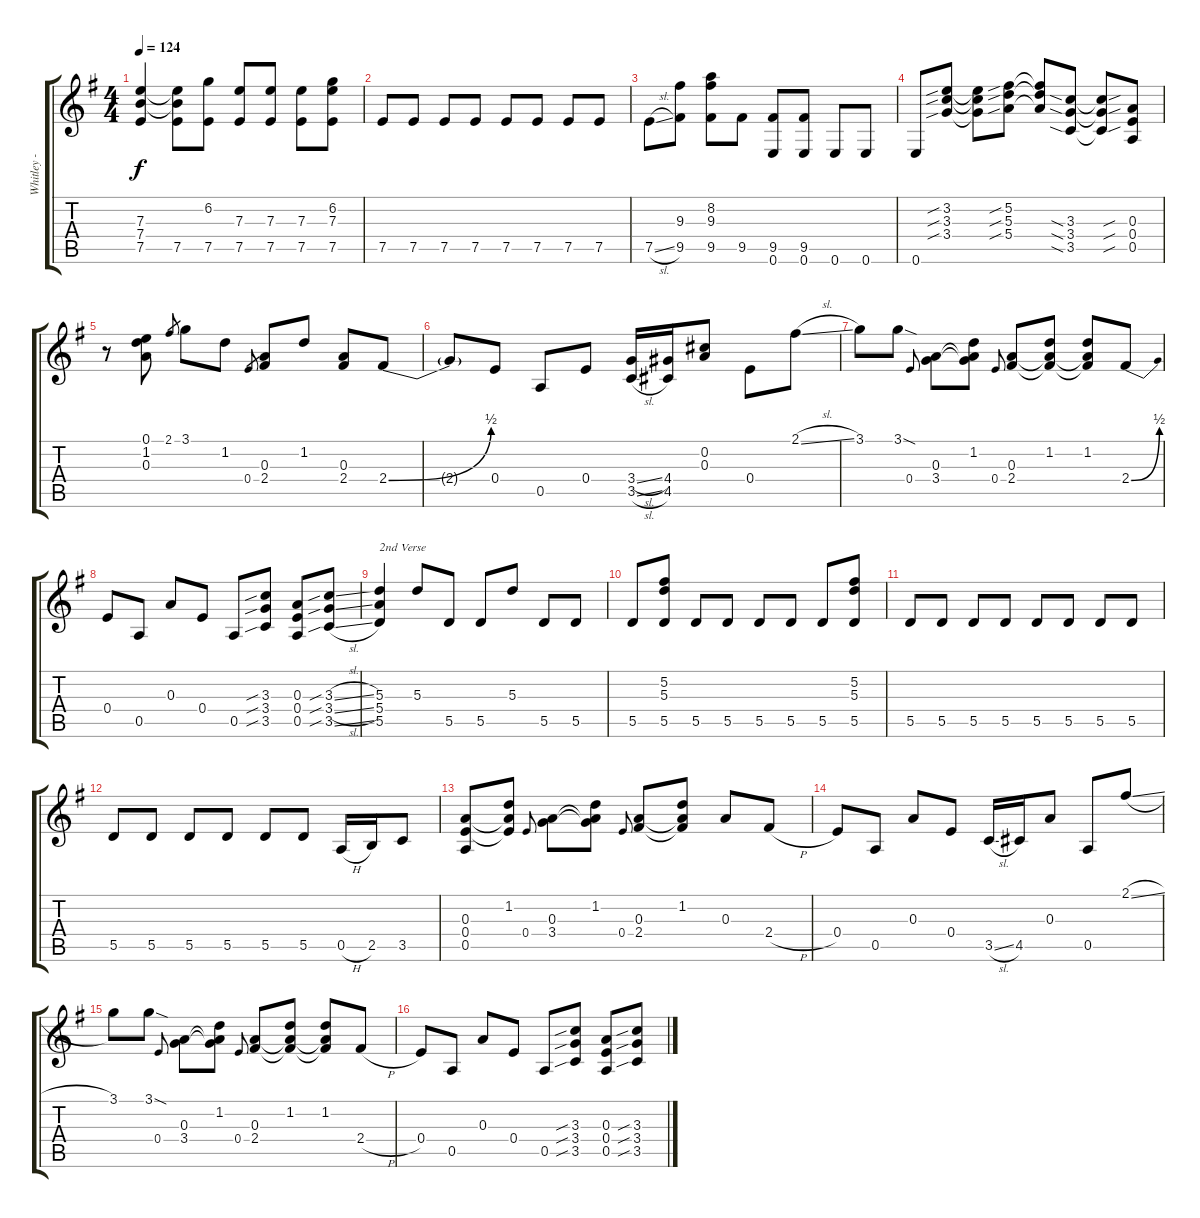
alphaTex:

\track ("Whitley - Open G" "Whitley - ") {instrument acousticguitarsteel}
\staff {score tabs}
\tuning (E4 Db4 A3 E3 A2 E2) {hide}
\ts (4 4)
\tempo 124
\clef g2
\ks eminor
(7.3 7.4 7.5).4{dy f} (7.3{t} 7.4{t} 7.5).8 (6.2 7.5).8 (7.3 7.5).8 (7.3 7.5).8 (7.3 7.5).8 (6.2 7.3 7.5).8 |
7.5.8 7.5.8 7.5.8 7.5.8 7.5.8 7.5.8 7.5.8 7.5.8 |
7.5{sl}.8 (9.3 9.5).8 (8.2 9.3 9.5).8 9.5.8 (9.5 0.6).8 (9.5 0.6).8 0.6.8 0.6.8 |
0.6.8 (3.2{sib} 3.3{sib} 3.4{sib}).8 (3.2{t} 3.3{t} 3.4{t}).8 (5.2{sib} 5.3{sib} 5.4{sib}).8 (5.2{t} 5.3{t} 5.4{t}).8 (3.3{sia} 3.4{sia} 3.5{sia}).8 (3.3{sou t} 3.4{sou t} 3.5{sou t}).8 (0.3 0.4 0.5).8 |
r.8 (0.1 1.2 0.3).8 2.1.8{gr} 3.1.8 1.2.8 0.4.8{gr} (0.3 2.4).8 1.2.8 (0.3 2.4).8 2.4{be (bend 0 0 60 2)}.8 |
2.4{t}.8 0.4.8 0.5.8 0.4.8 (3.4{sl} 3.5{sl}).16 (4.4 4.5).16 (0.2 0.3).8 0.4.8 2.1{sl}.8 |
3.1.8 3.1{sod}.8 0.4.8{gr onbeat} (0.3 3.4).8 (1.2 0.3{t} 3.4{t}).8 0.4.8{gr onbeat} (0.3 2.4).8 (1.2 0.3{t} 2.4{t}).8 (1.2 0.3{t} 2.4{t}).8 2.4{be (bend 0 0 60 2)}.8 |
0.4.8 0.5.8 0.3.8 0.4.8 0.5.8 (3.3{sib} 3.4{sib} 3.5{sib}).8 (0.3 0.4 0.5).8 (3.3{sib sl} 3.4{sib sl} 3.5{sib sl}).8 |
(5.3 5.4 5.5).4{txt "2nd Verse"} 5.3.8 5.5.8 5.5.8 5.3.8 5.5.8 5.5.8 |
5.5.8 (5.2 5.3 5.5).8 5.5.8 5.5.8 5.5.8 5.5.8 5.5.8 (5.2 5.3 5.5).8 |
5.5.8 5.5.8 5.5.8 5.5.8 5.5.8 5.5.8 5.5.8 5.5.8 |
5.5.8 5.5.8 5.5.8 5.5.8 5.5.8 5.5.8 0.5{h}.16 2.5.16 3.5.8 |
(0.3 0.4 0.5).8 (1.2 0.3{t} 0.4{t}).8 0.4.8{gr onbeat} (0.3 3.4).8 (1.2 0.3{t} 3.4{t}).8 0.4.8{gr onbeat} (0.3 2.4).8 (1.2 0.3{t} 2.4{t}).8 0.3.8 2.4{h}.8 |
0.4.8 0.5.8 0.3.8 0.4.8 3.5{sl}.16 4.5.16 0.3.8 0.5.8 2.1{sl}.8 |
3.1.8 3.1{sod}.8 0.4.8{gr onbeat} (0.3 3.4).8 (1.2 0.3{t} 3.4{t}).8 0.4.8{gr onbeat} (0.3 2.4).8 (1.2 0.3{t} 2.4{t}).8 (1.2 0.3{t} 2.4{t}).8 2.4{h}.8 |
0.4.8 0.5.8 0.3.8 0.4.8 0.5.8 (3.3{sib} 3.4{sib} 3.5{sib}).8 (0.3 0.4 0.5).8 (3.3{sib sl} 3.4{sib sl} 3.5{sib sl}).8
